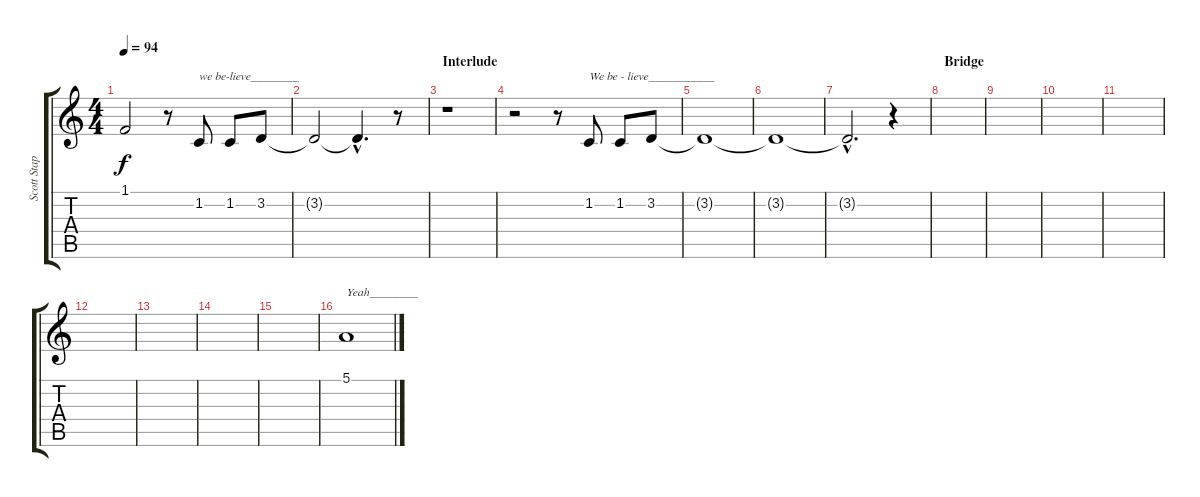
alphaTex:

\track ("Scott Stapp" "Scott Stap") {instrument lead6voice}
\staff {score tabs}
\tuning (E4 B3 G3 D3 A2 E2) {hide}
\ts (4 4)
\tempo 94
\clef g2
\ks c
1.1{t}.2{dy f} r.8 1.2.8{txt "we be-lieve________"} 1.2.8 3.2.8 |
3.2{t}.2 3.2{hac t}.4{d} r.8 |
\section ("" "Interlude")
r.1 |
r.2 r.8 1.2.8{txt "We be - lieve___________"} 1.2.8 3.2.8 |
3.2{t}.1 |
3.2{t}.1 |
3.2{hac t}.2{d} r.4 |
\section ("" "Bridge")
|
|
|
|
|
|
|
|
5.1.1{txt "Yeah________"}
